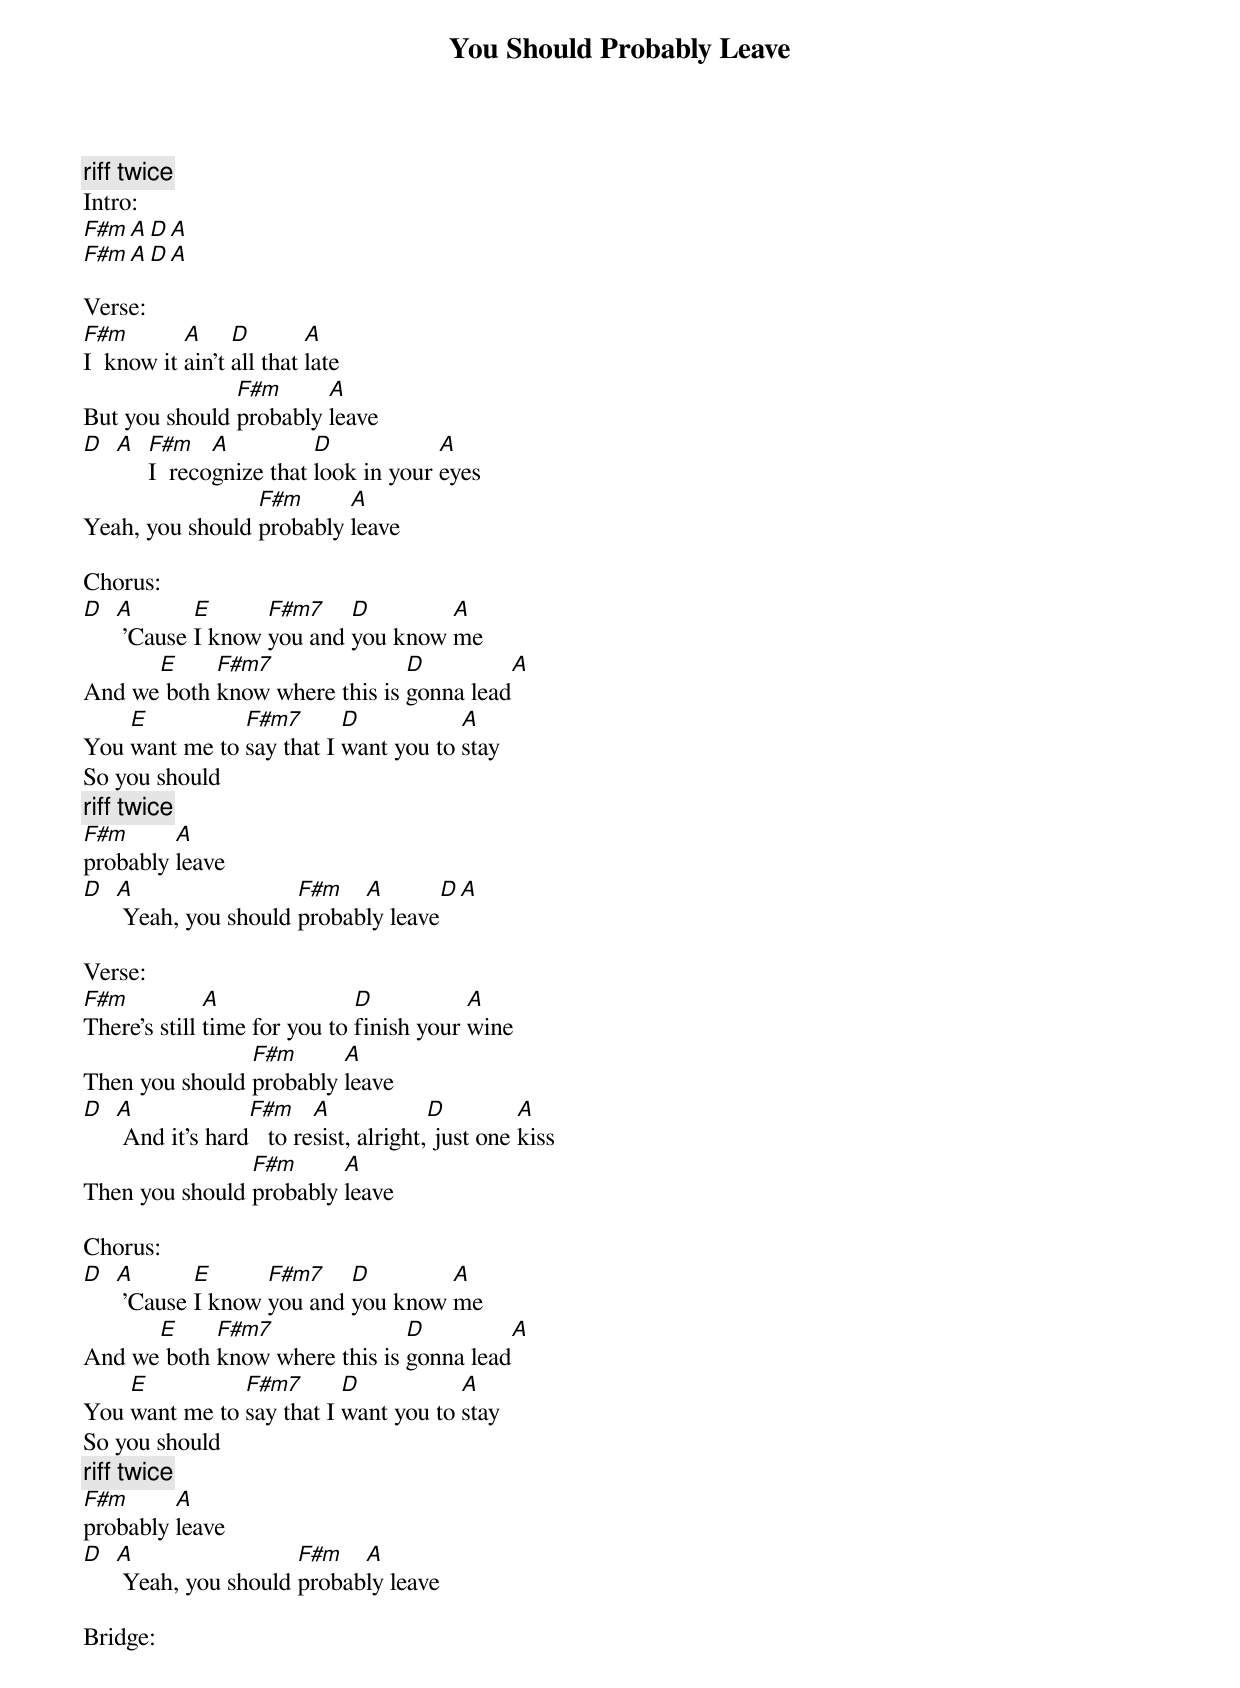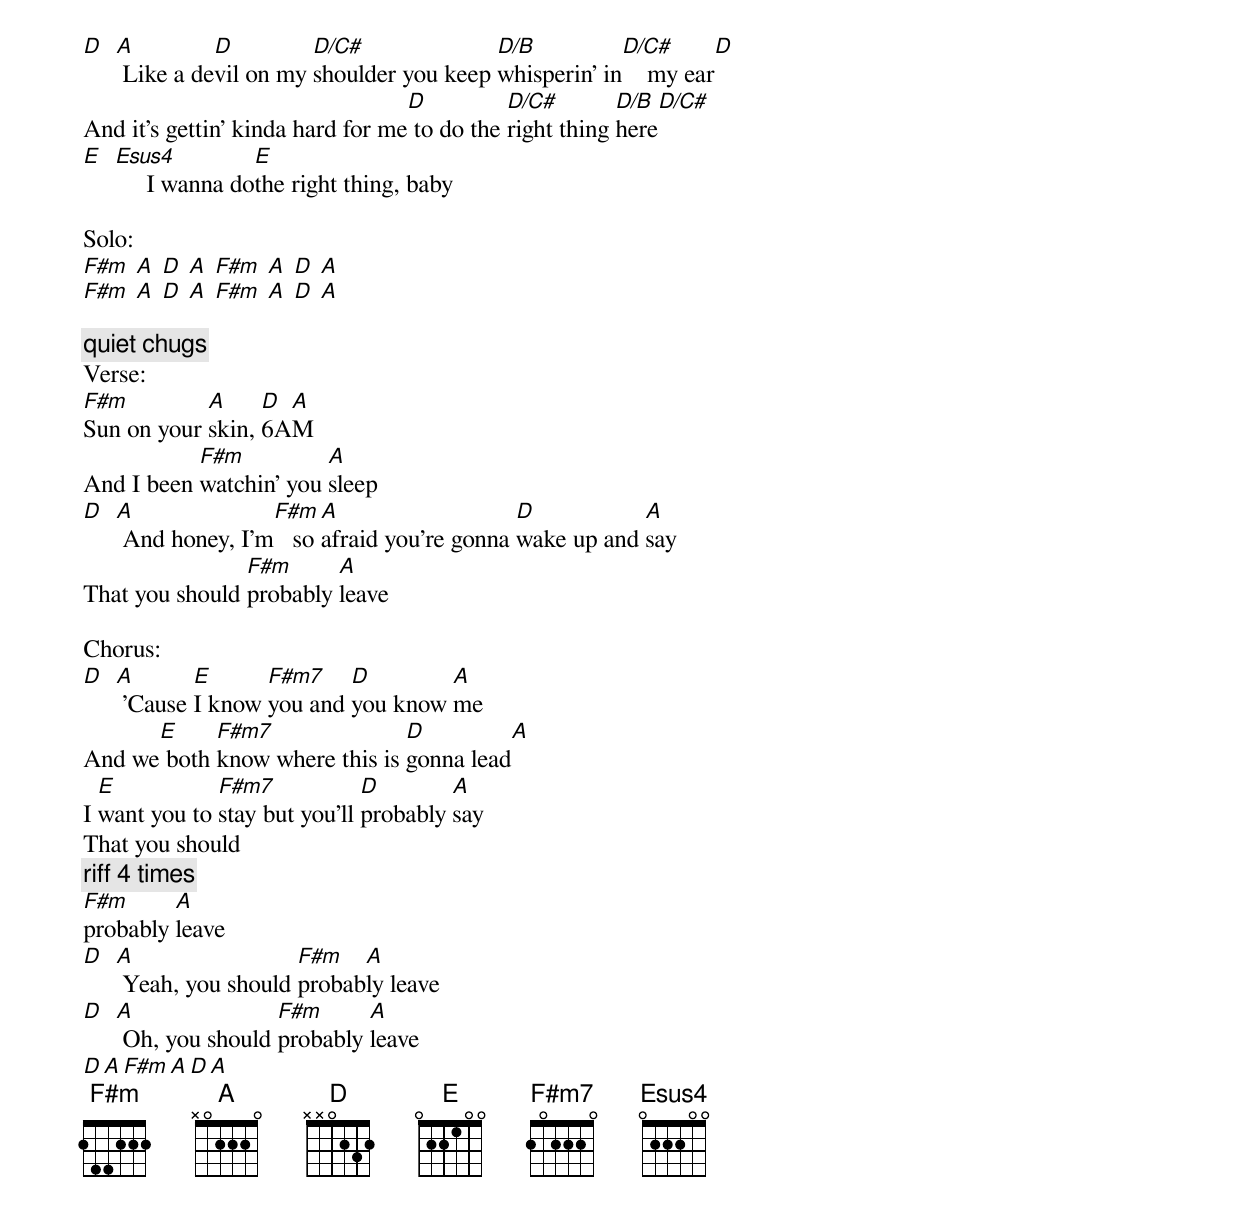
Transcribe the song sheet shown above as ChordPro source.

{title:You Should Probably Leave}
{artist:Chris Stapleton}
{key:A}
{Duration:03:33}
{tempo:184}

{c: riff twice}
Intro:
[F#m][A][D][A]
[F#m][A][D][A]

Verse:
[F#m]I  know it [A]ain't [D]all that [A]late
But you should [F#m]probably [A]leave
[D]  [A]  [F#m]I  reco[A]gnize that [D]look in your [A]eyes
Yeah, you should [F#m]probably [A]leave

Chorus:
[D]  [A] 'Cause [E]I know [F#m7]you and [D]you know [A]me
And we[E] both [F#m7]know where this is [D]gonna lead[A]
You [E]want me to [F#m7]say that I [D]want you to [A]stay
So you should
{c: riff twice}
[F#m]probably [A]leave
[D]  [A] Yeah, you should [F#m]probab[A]ly leave[D][A]

Verse:
[F#m]There's still [A]time for you to [D]finish your [A]wine
Then you should [F#m]probably [A]leave
[D]  [A] And it's hard[F#m]   to re[A]sist, alright,[D] just one [A]kiss
Then you should [F#m]probably [A]leave

Chorus:
[D]  [A] 'Cause [E]I know [F#m7]you and [D]you know [A]me
And we[E] both [F#m7]know where this is [D]gonna lead[A]
You [E]want me to [F#m7]say that I [D]want you to [A]stay
So you should
{c: riff twice}
[F#m]probably [A]leave
[D]  [A] Yeah, you should [F#m]probab[A]ly leave

Bridge:
[D]  [A] Like a de[D]vil on my [D/C#]shoulder you keep [D/B]whisperin' in[D/C#]    my ear[D]
And it's gettin' kinda hard for me[D] to do the [D/C#]right thing [D/B]here[D/C#]
[E]  [Esus4]     I wanna do[E]the right thing, baby

Solo:
[F#m] [A] [D] [A] [F#m] [A] [D] [A]
[F#m] [A] [D] [A] [F#m] [A] [D] [A]

{c: quiet chugs}
Verse:
[F#m]Sun on your [A]skin, [D]6A[A]M
And I been [F#m]watchin' you [A]sleep
[D]  [A] And honey, I'm[F#m]   so [A]afraid you're gonna [D]wake up and [A]say
That you should [F#m]probably [A]leave

Chorus:
[D]  [A] 'Cause [E]I know [F#m7]you and [D]you know [A]me
And we[E] both [F#m7]know where this is [D]gonna lead[A]
I [E]want you to [F#m7]stay but you'll [D]probably [A]say
That you should
{c: riff 4 times}
[F#m]probably [A]leave
[D]  [A] Yeah, you should [F#m]probab[A]ly leave
[D]  [A] Oh, you should [F#m]probably [A]leave
[D][A][F#m][A][D][A]
